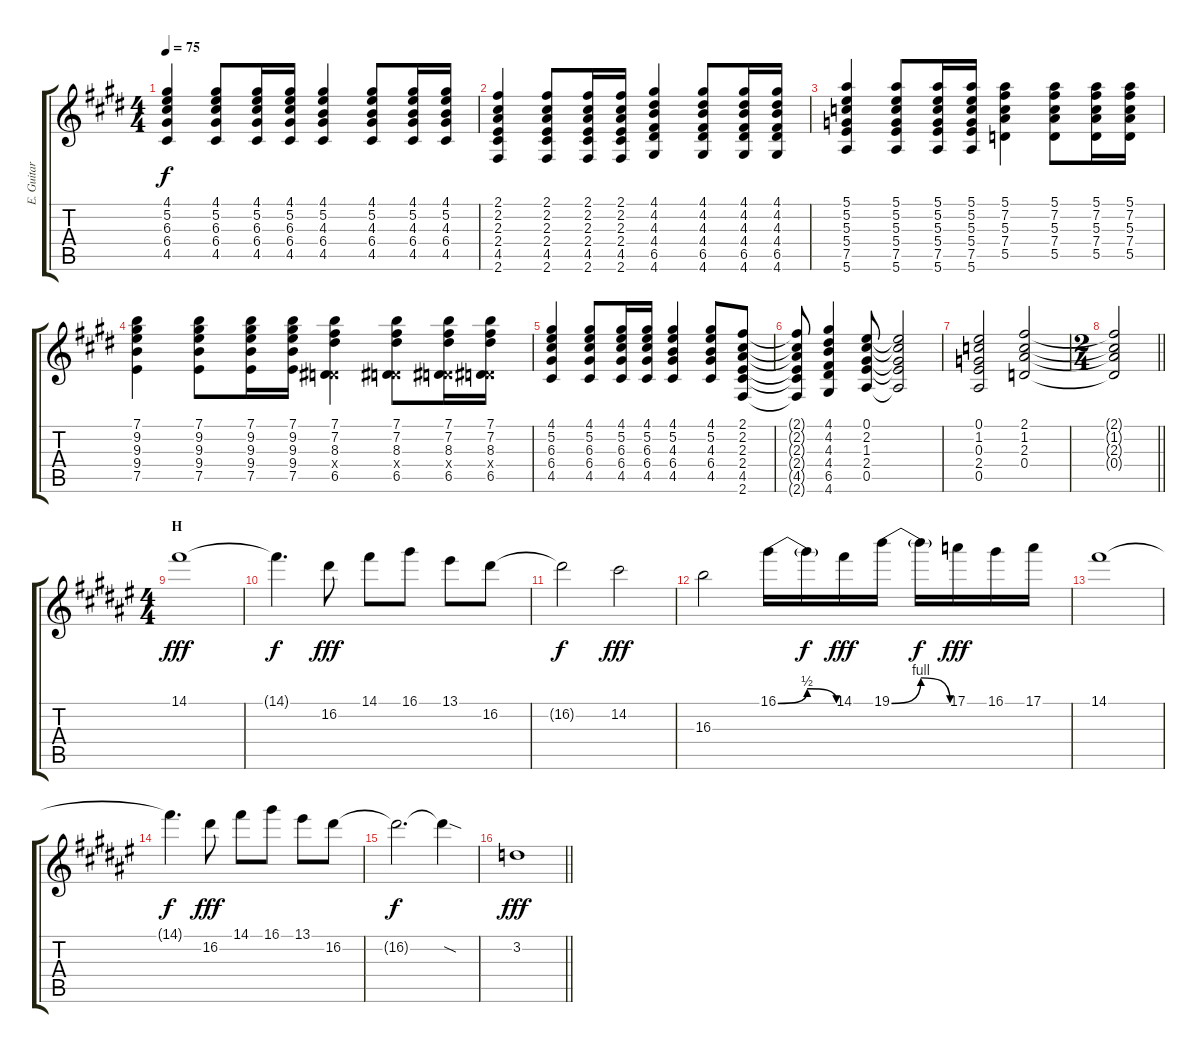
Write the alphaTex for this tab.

\track ("E. Guitar" "E. Guitar") {instrument overdrivenguitar}
\staff {score tabs}
\tuning (E4 B3 G3 D3 A2 E2) {hide}
\ts (4 4)
\tempo 75
\clef g2
\ks e
(4.1 5.2 6.3 6.4 4.5).4{dy f} (4.1 5.2 6.3 6.4 4.5).8 (4.1 5.2 6.3 6.4 4.5).16 (4.1 5.2 6.3 6.4 4.5).16 (4.1 5.2 4.3 6.4 4.5).4 (4.1 5.2 4.3 6.4 4.5).8 (4.1 5.2 4.3 6.4 4.5).16 (4.1 5.2 4.3 6.4 4.5).16 |
(2.1 2.2 2.3 2.4 4.5 2.6).4 (2.1 2.2 2.3 2.4 4.5 2.6).8 (2.1 2.2 2.3 2.4 4.5 2.6).16 (2.1 2.2 2.3 2.4 4.5 2.6).16 (4.1 4.2 4.3 4.4 6.5 4.6).4 (4.1 4.2 4.3 4.4 6.5 4.6).8 (4.1 4.2 4.3 4.4 6.5 4.6).16 (4.1 4.2 4.3 4.4 6.5 4.6).16 |
(5.1 5.2 5.3 5.4 7.5 5.6).4 (5.1 5.2 5.3 5.4 7.5 5.6).8 (5.1 5.2 5.3 5.4 7.5 5.6).16 (5.1 5.2 5.3 5.4 7.5 5.6).16 (5.1 7.2 5.3 7.4 5.5).4 (5.1 7.2 5.3 7.4 5.5).8 (5.1 7.2 5.3 7.4 5.5).16 (5.1 7.2 5.3 7.4 5.5).16 |
(7.1 9.2 9.3 9.4 7.5).4 (7.1 9.2 9.3 9.4 7.5).8 (7.1 9.2 9.3 9.4 7.5).16 (7.1 9.2 9.3 9.4 7.5).16 (7.1 7.2 8.3 0.4{x} 6.5).4 (7.1 7.2 8.3 0.4{x} 6.5).8 (7.1 7.2 8.3 0.4{x} 6.5).16 (7.1 7.2 8.3 0.4{x} 6.5).16 |
(4.1 5.2 6.3 6.4 4.5).4 (4.1 5.2 6.3 6.4 4.5).8 (4.1 5.2 6.3 6.4 4.5).16 (4.1 5.2 6.3 6.4 4.5).16 (4.1 5.2 4.3 6.4 4.5).4 (4.1 5.2 4.3 6.4 4.5).8 (2.1 2.2 2.3 2.4 4.5 2.6).8 |
(2.1{t} 2.2{t} 2.3{t} 2.4{t} 4.5{t} 2.6{t}).8 (4.1 4.2 4.3 4.4 6.5 4.6).4 (0.1 2.2 1.3 2.4 0.5).8 (0.1{t} 2.2{t} 1.3{t} 2.4{t} 0.5{t}).2 |
(0.1 1.2 0.3 2.4 0.5).2 (2.1 1.2 2.3 0.4).2 |
\ts (2 4)
\barLineRight lightlight
(2.1{t} 1.2{t} 2.3{t} 0.4{t}).2 |
\ts (4 4)
\section ("" "H")
\ks f#
14.1.1{dy fff} |
14.1{t}.4{d dy f} 16.2.8{dy fff} 14.1.8 16.1.8 13.1.8 16.2.8 |
16.2{t}.2{dy f} 14.2.2{dy fff} |
16.3.2 16.1{be (bendrelease 0 0 30 2 30 2 60 0)}.16 16.1{t}.16{dy f} 14.1.16{dy fff} 19.1{be (bendrelease 0 0 30 4 30 4 60 0)}.16 19.1{t}.16{dy f} 17.1.16{dy fff} 16.1.16 17.1.16 |
14.1.1 |
14.1{t}.4{d dy f} 16.2.8{dy fff} 14.1.8 16.1.8 13.1.8 16.2.8 |
16.2{t}.2{d dy f} 16.2{sod t}.4 |
\barLineRight lightlight
3.2.1{dy fff}
